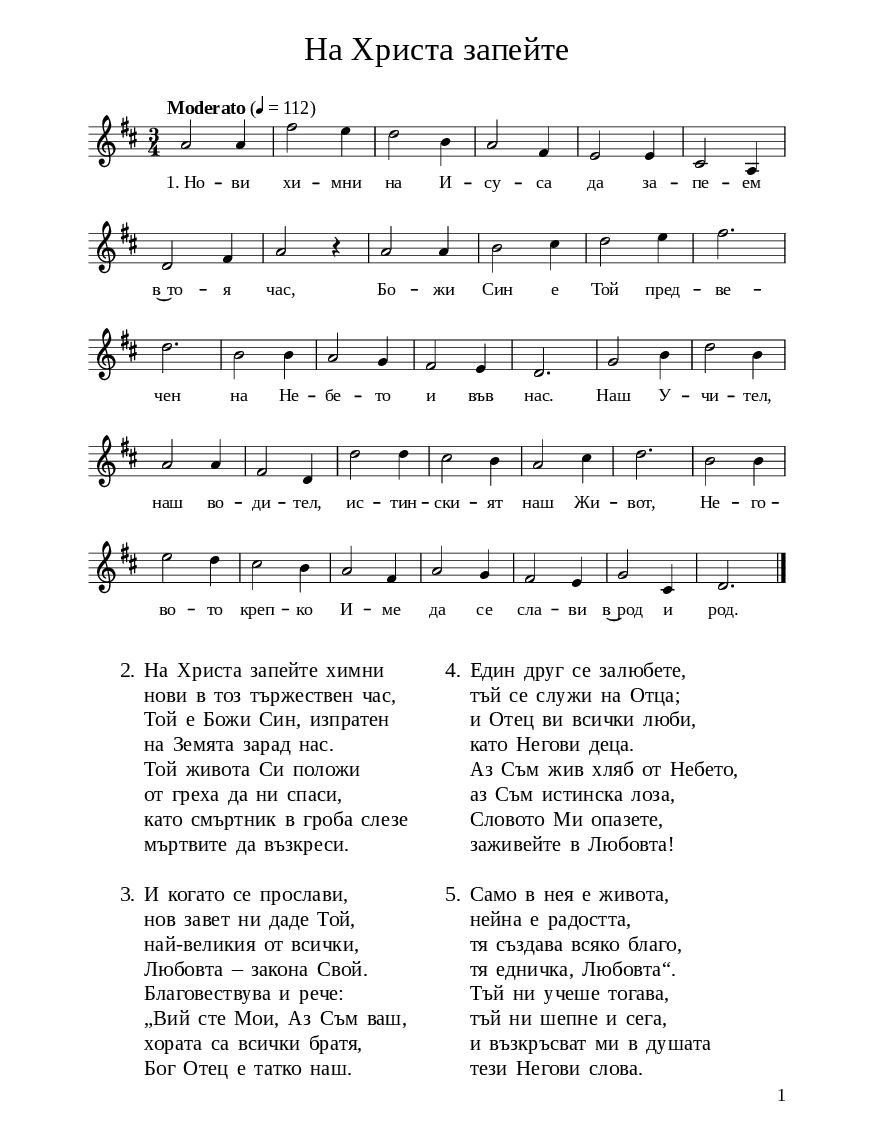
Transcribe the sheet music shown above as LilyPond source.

\version "2.24.2"

% include paper part and global functions
\include "include/globals.ily"

\bookpart {
  \label #'ref060
  \tocItem \markup "На Христа запейте "
  \include "include/bookpart-paper.ily"
  \score {
    \include "include/score-layout.ily"

    \new Voice \absolute  {
      \clef treble
      \key d \major
      \time 3/4
      \tempoFunc "Moderato" 4 "112"
      \autoBeamOff


      a'2 a'4| fis''2 e''4| d''2 b'4 | a'2 fis'4 | e'2 e'4 | cis'2 a4 | \break

      d'2 fis'4 | a'2 r4| a'2 a'4| b'2 cis''4 | d''2 e''4| fis''2.| \break

      d''2. |  b'2 b'4| a'2 g'4 | fis'2 e'4 | d'2. | g'2 b'4 | d''2 b'4| \break

      a'2 a'4 | fis'2 d'4 | d''2 d''4 | cis''2 b'4 | a'2 cis''4 | d''2. | b'2 b'4 |  \break

      e''2 d''4 | cis''2 b'4 | a'2 fis'4 | a'2 g'4 | fis'2 e'4 | g'2 cis'4| d'2. | \bar "|." \break
    }

    \addlyrics {
      "1. Но" -- ви хи -- мни на И -- су -- са да за -- пе -- ем
      в~то -- я час, Бо -- жи Син е Той пред -- ве --
      чен на Не -- бе -- то и във нас.  Наш У -- чи -- тел,
      наш во -- ди -- тел, ис -- тин -- ски -- ят наш Жи -- вот, Не -- го --
      во -- то креп -- ко И -- ме да се сла -- ви в~род и род.
    }

    \header {
      title = \titleFunc "На Христа запейте" "Na Hrista zapejte"
    }

    \midi{}

  } % score

  \markup \empty-one

  \markup \fontsize #bgCoupletFontSize {
    \hspace #3
    \override #`(baseline-skip . ,bgCoupletBaselineSkip)
    \column {
      \line {   2.  На Христа запейте химни  }

      \line {   "   " нови в тоз тържествен час, }

      \line {   "   " Той е Божи Син, изпратен }

      \line {   "   " на Земята зарад нас. }

      \line {   "   " Той живота Си положи }

      \line {   "   " от греха да ни спаси, }

      \line {   "   " като смъртник в гроба слезе }

      \line {   "   " мъртвите да възкреси. }
      \line {   "   "}

      \line {   3.  И когато се прослави, }

      \line {   "   " нов завет ни даде Той, }

      \line {   "   " най-великия от всички, }

      \line {   "   " Любовта – закона Свой. }

      \line {   "   " Благовествува и рече: }

      \line {   "   " „Вий сте Мои, Aз Съм ваш, }

      \line {   "   " хората са всички братя, }

      \line {   "   " Бог Отец е татко наш. }

    }

    \hspace #3
    \override #`(baseline-skip . ,bgCoupletBaselineSkip)
    \column {


      \line {  4.  Един друг се залюбете, }

      \line {   "   " тъй се служи на Отца; }

      \line {   "   " и Отец ви всички люби, }

      \line {   "   " като Негови деца. }

      \line {   "   " Аз Съм жив хляб от Небето, }

      \line {   "   " аз Съм истинска лоза, }

      \line {   "   " Словото Ми опазете, }

      \line {   "   " заживейте в Любовта! }
      \line {   "   "}

      \line {   5.  Само в нея е живота, }

      \line {   "   " нейна е радостта, }

      \line {   "   " тя създава всяко благо, }

      \line {   "   " тя едничка, Любовта“. }

      \line {   "   " Тъй ни учеше тогава,  }

      \line {   "   " тъй ни шепне и сега, }

      \line {   "   " и възкръсват ми в душата }

      \line {   "   " тези Негови слова. }


    }

  } % markup


} % bookpart
